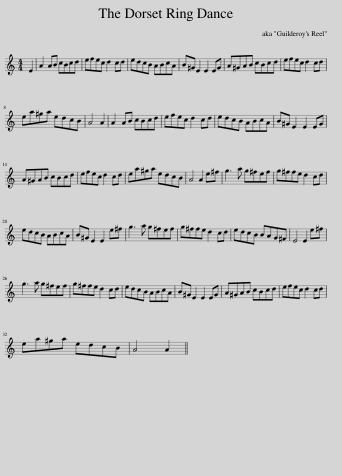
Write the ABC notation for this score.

X:1
L:1/8
M:4/4
I:linebreak $
K:C
V:1 treble
V:1
 E2 | A2 AB cBcd | efec d2 cd | edcB ABcA | B^G E2 E2 EG | %5
 A^GAB cBcd | efec d2 cd |$ ea^ga edcB | A4 A2 | A2 AB cBcd | %10
 efec d2 cd | edcB ABcA | B^G E2 E2 EG |$ A^GAB cBcd | efec d2 cd | %15
 ea^ga edcB | A4 A2 e^f | g3 a g^fef | g^ffe d2 cd |$ edcB ABcA | %20
 B^G E2 E2 e^f | g3 a g^fef | g^ffe d2 cd | edcB BAG^F | E4 E2 e^f |$ %25
 g3 a g^fef | g^ffe d2 cd | edcB ABcA | B^G E2 E2 EG | A^GAB cBcd | %30
 efec d2 cd |$ ea^ga edcB | A4 A2 || %33
